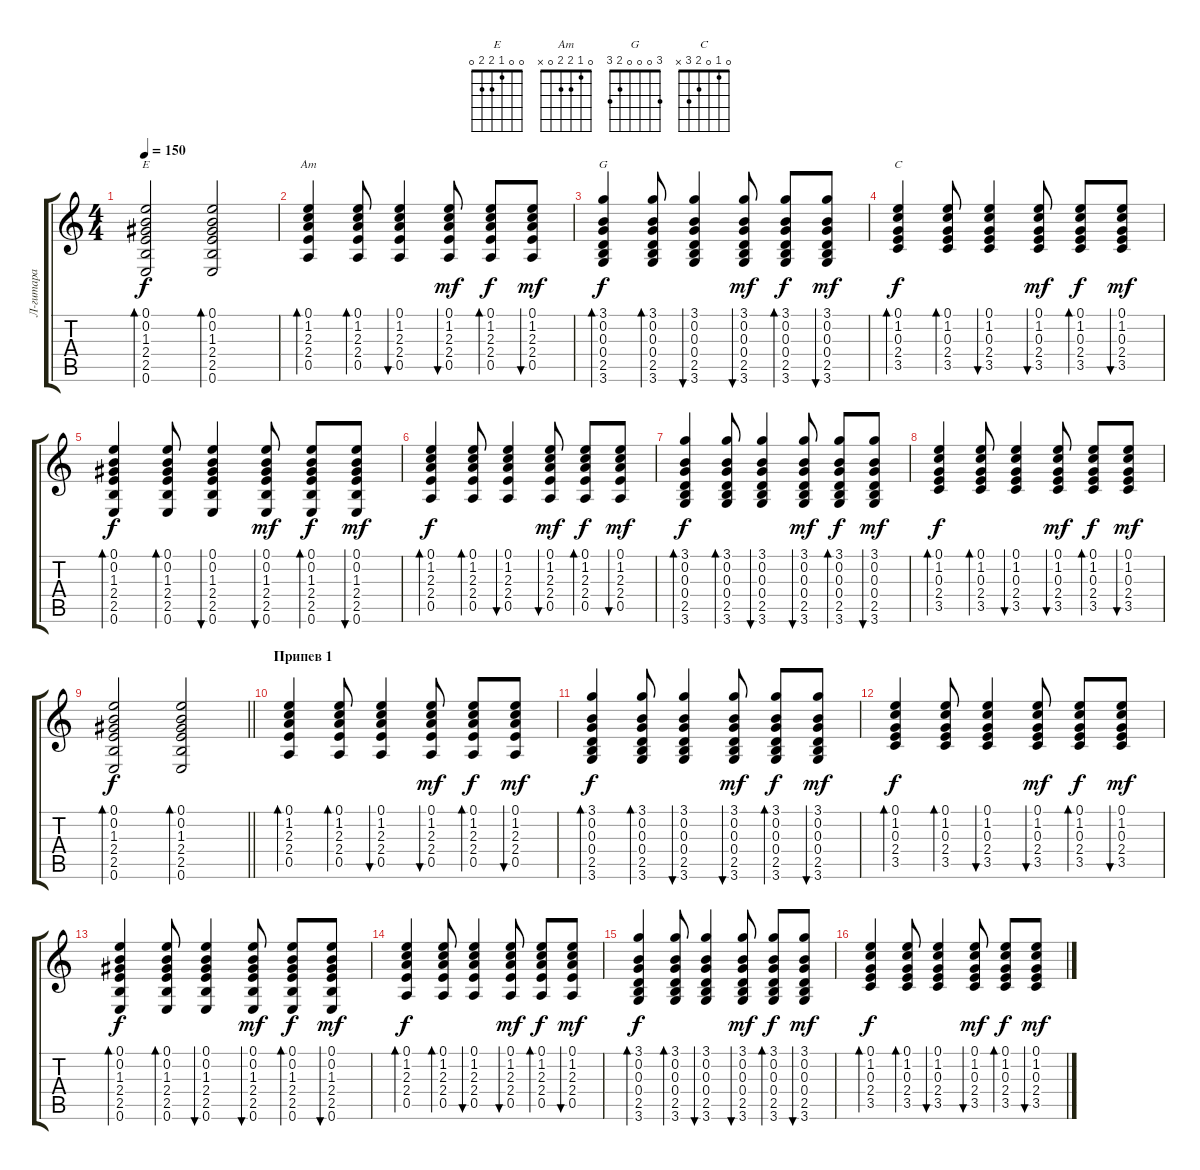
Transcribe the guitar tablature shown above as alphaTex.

\track ("Л-гитара" "Л-гитара") {instrument acousticguitarsteel}
\staff {score tabs}
\tuning (E4 B3 G3 D3 A2 E2) {hide}
\chord ("E" 0 0 1 2 2 0)
\chord ("Am" 0 1 2 2 0 x)
\chord ("G" 3 0 0 0 2 3)
\chord ("C" 0 1 0 2 3 x)
\ts (4 4)
\tempo 150
\clef g2
\ks c
(0.1 0.2 1.3 2.4 2.5 0.6).2{bd 60 ch "E" dy f} (0.1 0.2 1.3 2.4 2.5 0.6).2{bd 60} |
(0.1 1.2 2.3 2.4 0.5).4{bd 60 ch "Am"} (0.1 1.2 2.3 2.4 0.5).8{bd 60} (0.1 1.2 2.3 2.4 0.5).4{bu 60} (0.1 1.2 2.3 2.4 0.5).8{bu 60 dy mf} (0.1 1.2 2.3 2.4 0.5).8{bd 60 dy f} (0.1 1.2 2.3 2.4 0.5).8{bu 60 dy mf} |
(3.1 0.2 0.3 0.4 2.5 3.6).4{bd 60 ch "G" dy f} (3.1 0.2 0.3 0.4 2.5 3.6).8{bd 60} (3.1 0.2 0.3 0.4 2.5 3.6).4{bu 60} (3.1 0.2 0.3 0.4 2.5 3.6).8{bu 60 dy mf} (3.1 0.2 0.3 0.4 2.5 3.6).8{bd 60 dy f} (3.1 0.2 0.3 0.4 2.5 3.6).8{bu 60 dy mf} |
(0.1 1.2 0.3 2.4 3.5).4{bd 60 ch "C" dy f} (0.1 1.2 0.3 2.4 3.5).8{bd 60} (0.1 1.2 0.3 2.4 3.5).4{bu 60} (0.1 1.2 0.3 2.4 3.5).8{bu 60 dy mf} (0.1 1.2 0.3 2.4 3.5).8{bd 60 dy f} (0.1 1.2 0.3 2.4 3.5).8{bu 60 dy mf} |
(0.1 0.2 1.3 2.4 2.5 0.6).4{bd 60 dy f} (0.1 0.2 1.3 2.4 2.5 0.6).8{bd 60} (0.1 0.2 1.3 2.4 2.5 0.6).4{bu 60} (0.1 0.2 1.3 2.4 2.5 0.6).8{bu 60 dy mf} (0.1 0.2 1.3 2.4 2.5 0.6).8{bd 60 dy f} (0.1 0.2 1.3 2.4 2.5 0.6).8{bu 60 dy mf} |
(0.1 1.2 2.3 2.4 0.5).4{bd 60 dy f} (0.1 1.2 2.3 2.4 0.5).8{bd 60} (0.1 1.2 2.3 2.4 0.5).4{bu 60} (0.1 1.2 2.3 2.4 0.5).8{bu 60 dy mf} (0.1 1.2 2.3 2.4 0.5).8{bd 60 dy f} (0.1 1.2 2.3 2.4 0.5).8{bu 60 dy mf} |
(3.1 0.2 0.3 0.4 2.5 3.6).4{bd 60 dy f} (3.1 0.2 0.3 0.4 2.5 3.6).8{bd 60} (3.1 0.2 0.3 0.4 2.5 3.6).4{bu 60} (3.1 0.2 0.3 0.4 2.5 3.6).8{bu 60 dy mf} (3.1 0.2 0.3 0.4 2.5 3.6).8{bd 60 dy f} (3.1 0.2 0.3 0.4 2.5 3.6).8{bu 60 dy mf} |
(0.1 1.2 0.3 2.4 3.5).4{bd 60 dy f} (0.1 1.2 0.3 2.4 3.5).8{bd 60} (0.1 1.2 0.3 2.4 3.5).4{bu 60} (0.1 1.2 0.3 2.4 3.5).8{bu 60 dy mf} (0.1 1.2 0.3 2.4 3.5).8{bd 60 dy f} (0.1 1.2 0.3 2.4 3.5).8{bu 60 dy mf} |
\barLineRight lightlight
(0.1 0.2 1.3 2.4 2.5 0.6).2{bd 60 dy f} (0.1 0.2 1.3 2.4 2.5 0.6).2{bd 60} |
\section ("" "Припев 1")
(0.1 1.2 2.3 2.4 0.5).4{bd 60} (0.1 1.2 2.3 2.4 0.5).8{bd 60} (0.1 1.2 2.3 2.4 0.5).4{bu 60} (0.1 1.2 2.3 2.4 0.5).8{bu 60 dy mf} (0.1 1.2 2.3 2.4 0.5).8{bd 60 dy f} (0.1 1.2 2.3 2.4 0.5).8{bu 60 dy mf} |
(3.1 0.2 0.3 0.4 2.5 3.6).4{bd 60 dy f} (3.1 0.2 0.3 0.4 2.5 3.6).8{bd 60} (3.1 0.2 0.3 0.4 2.5 3.6).4{bu 60} (3.1 0.2 0.3 0.4 2.5 3.6).8{bu 60 dy mf} (3.1 0.2 0.3 0.4 2.5 3.6).8{bd 60 dy f} (3.1 0.2 0.3 0.4 2.5 3.6).8{bu 60 dy mf} |
(0.1 1.2 0.3 2.4 3.5).4{bd 60 dy f} (0.1 1.2 0.3 2.4 3.5).8{bd 60} (0.1 1.2 0.3 2.4 3.5).4{bu 60} (0.1 1.2 0.3 2.4 3.5).8{bu 60 dy mf} (0.1 1.2 0.3 2.4 3.5).8{bd 60 dy f} (0.1 1.2 0.3 2.4 3.5).8{bu 60 dy mf} |
(0.1 0.2 1.3 2.4 2.5 0.6).4{bd 60 dy f} (0.1 0.2 1.3 2.4 2.5 0.6).8{bd 60} (0.1 0.2 1.3 2.4 2.5 0.6).4{bu 60} (0.1 0.2 1.3 2.4 2.5 0.6).8{bu 60 dy mf} (0.1 0.2 1.3 2.4 2.5 0.6).8{bd 60 dy f} (0.1 0.2 1.3 2.4 2.5 0.6).8{bu 60 dy mf} |
(0.1 1.2 2.3 2.4 0.5).4{bd 60 dy f} (0.1 1.2 2.3 2.4 0.5).8{bd 60} (0.1 1.2 2.3 2.4 0.5).4{bu 60} (0.1 1.2 2.3 2.4 0.5).8{bu 60 dy mf} (0.1 1.2 2.3 2.4 0.5).8{bd 60 dy f} (0.1 1.2 2.3 2.4 0.5).8{bu 60 dy mf} |
(3.1 0.2 0.3 0.4 2.5 3.6).4{bd 60 dy f} (3.1 0.2 0.3 0.4 2.5 3.6).8{bd 60} (3.1 0.2 0.3 0.4 2.5 3.6).4{bu 60} (3.1 0.2 0.3 0.4 2.5 3.6).8{bu 60 dy mf} (3.1 0.2 0.3 0.4 2.5 3.6).8{bd 60 dy f} (3.1 0.2 0.3 0.4 2.5 3.6).8{bu 60 dy mf} |
(0.1 1.2 0.3 2.4 3.5).4{bd 60 dy f} (0.1 1.2 0.3 2.4 3.5).8{bd 60} (0.1 1.2 0.3 2.4 3.5).4{bu 60} (0.1 1.2 0.3 2.4 3.5).8{bu 60 dy mf} (0.1 1.2 0.3 2.4 3.5).8{bd 60 dy f} (0.1 1.2 0.3 2.4 3.5).8{bu 60 dy mf}
